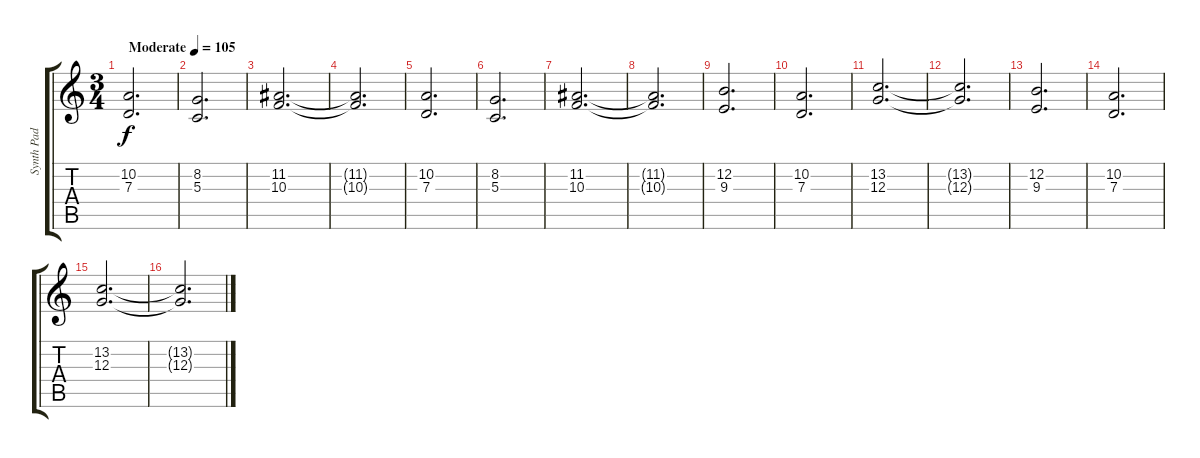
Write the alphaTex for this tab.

\track ("Synth Pad Right Ch." "Synth Pad ") {instrument frenchhorn}
\staff {score tabs}
\tuning (E4 B3 G3 D3 A2 E2) {hide}
\ts (3 4)
\tempo (105 "Moderate")
\clef g2
\ks c
(10.2 7.3).2{d dy f instrument frenchhorn} |
(8.2 5.3).2{d} |
(11.2 10.3).2{d} |
(11.2{t} 10.3{t}).2{d} |
(10.2 7.3).2{d} |
(8.2 5.3).2{d} |
(11.2 10.3).2{d} |
(11.2{t} 10.3{t}).2{d} |
(12.2 9.3).2{d} |
(10.2 7.3).2{d} |
(13.2 12.3).2{d} |
(13.2{t} 12.3{t}).2{d} |
(12.2 9.3).2{d} |
(10.2 7.3).2{d} |
(13.2 12.3).2{d} |
(13.2{t} 12.3{t}).2{d}
